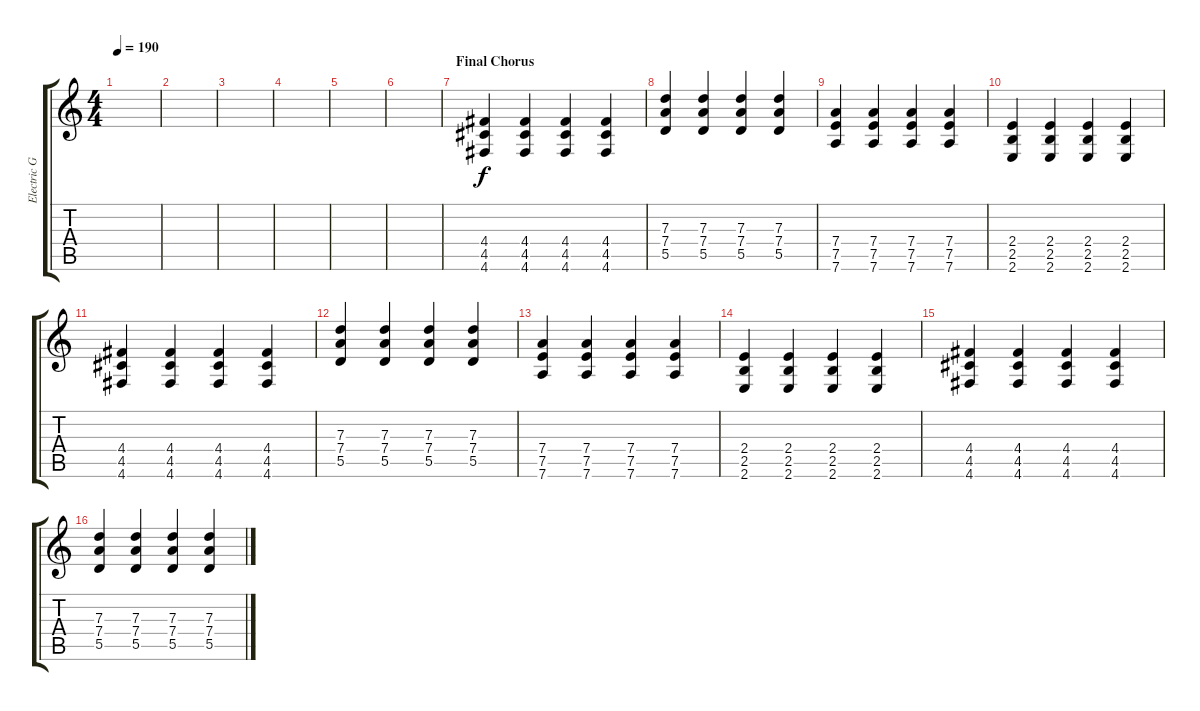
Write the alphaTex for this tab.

\track ("Electric Guitar - 2nd" "Electric G") {instrument overdrivenguitar}
\staff {score tabs}
\tuning (E4 B3 G3 D3 A2 D2) {hide}
\ts (4 4)
\tempo 190
\clef g2
\ks c
|
|
|
|
|
|
\section ("" "Final Chorus")
(4.4 4.5 4.6).4 (4.4 4.5 4.6).4 (4.4 4.5 4.6).4 (4.4 4.5 4.6).4 |
(7.3 7.4 5.5).4 (7.3 7.4 5.5).4 (7.3 7.4 5.5).4 (7.3 7.4 5.5).4 |
(7.4 7.5 7.6).4 (7.4 7.5 7.6).4 (7.4 7.5 7.6).4 (7.4 7.5 7.6).4 |
(2.4 2.5 2.6).4 (2.4 2.5 2.6).4 (2.4 2.5 2.6).4 (2.4 2.5 2.6).4 |
(4.4 4.5 4.6).4 (4.4 4.5 4.6).4 (4.4 4.5 4.6).4 (4.4 4.5 4.6).4 |
(7.3 7.4 5.5).4 (7.3 7.4 5.5).4 (7.3 7.4 5.5).4 (7.3 7.4 5.5).4 |
(7.4 7.5 7.6).4 (7.4 7.5 7.6).4 (7.4 7.5 7.6).4 (7.4 7.5 7.6).4 |
(2.4 2.5 2.6).4 (2.4 2.5 2.6).4 (2.4 2.5 2.6).4 (2.4 2.5 2.6).4 |
(4.4 4.5 4.6).4 (4.4 4.5 4.6).4 (4.4 4.5 4.6).4 (4.4 4.5 4.6).4 |
(7.3 7.4 5.5).4 (7.3 7.4 5.5).4 (7.3 7.4 5.5).4 (7.3 7.4 5.5).4
